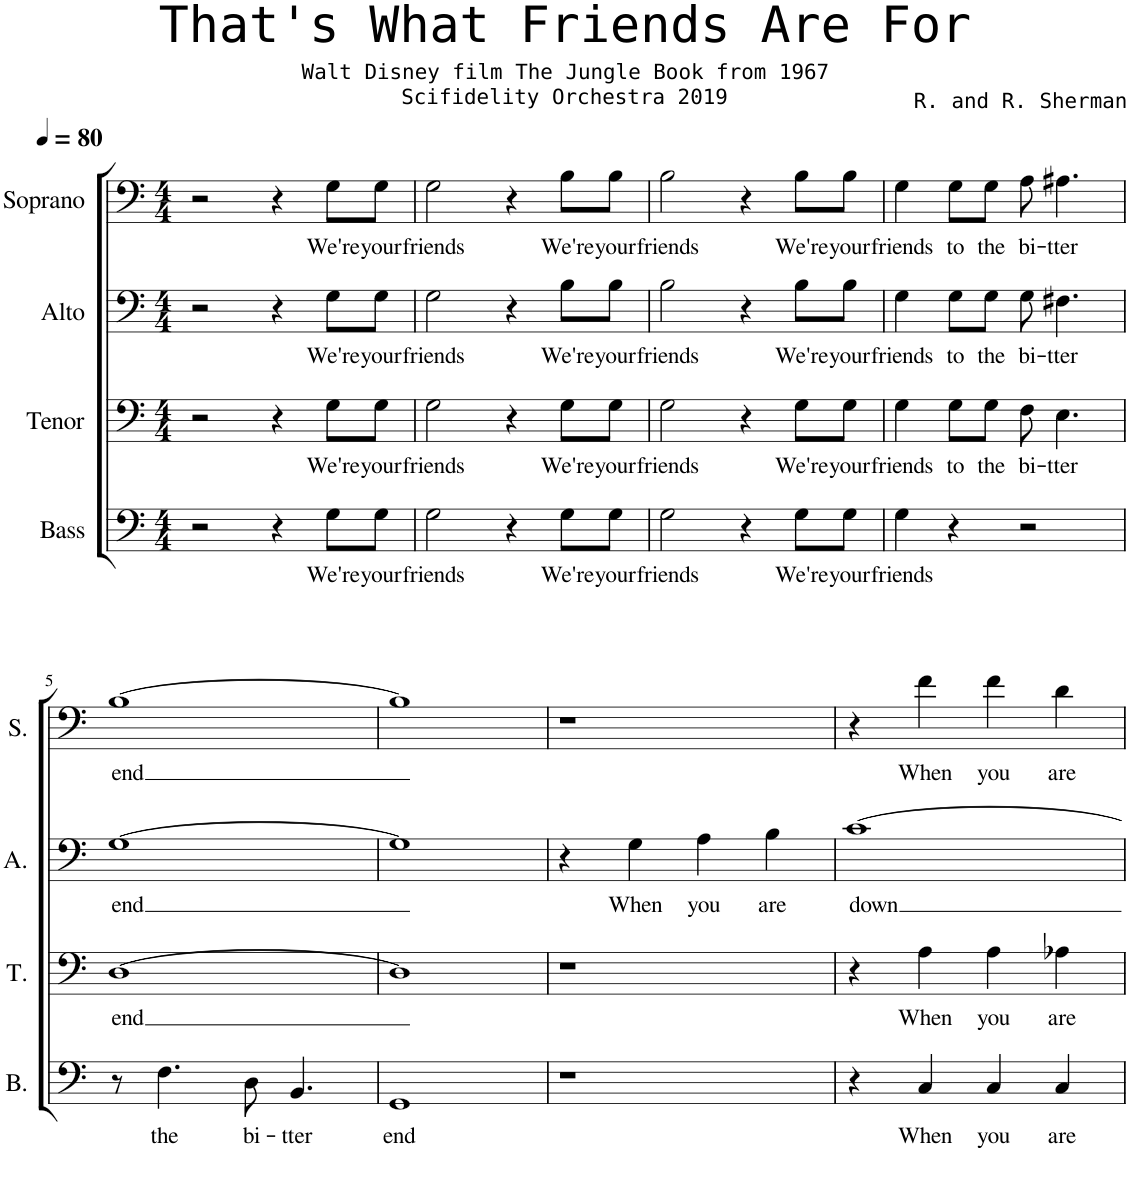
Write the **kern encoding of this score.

**kern	**text	**kern	**text	**kern	**text	**kern	**text
*part4	*part4	*part3	*part3	*part2	*part2	*part1	*part1
*staff4	*staff4	*staff3	*staff3	*staff2	*staff2	*staff1	*staff1
*I"Bass	*	*I"Tenor	*	*I"Alto	*	*I"Soprano	*
*I'B.	*	*I'T.	*	*I'A.	*	*I'S.	*
*clefF4	*	*clefF4	*	*clefF4	*	*clefF4	*
*k[]	*	*k[]	*	*k[]	*	*k[]	*
*M4/4	*	*M4/4	*	*M4/4	*	*M4/4	*
*MM80	*	*MM80	*	*MM80	*	*MM80	*
=1	=1	=1	=1	=1	=1	=1	=1
2r	.	2r	.	2r	.	2r	.
4r	.	4r	.	4r	.	4r	.
!	!LO:LY:b	!	!LO:LY:b	!	!LO:LY:b	!	!LO:LY:b
8G\L	We're	8G\L	We're	8G\L	We're	8G\L	We're
!	!LO:LY:b	!	!LO:LY:b	!	!LO:LY:b	!	!LO:LY:b
8G\J	your	8G\J	your	8G\J	your	8G\J	your
=2	=2	=2	=2	=2	=2	=2	=2
!	!LO:LY:b	!	!LO:LY:b	!	!LO:LY:b	!	!LO:LY:b
2G\	friends	2G\	friends	2G\	friends	2G\	friends
4r	.	4r	.	4r	.	4r	.
!	!LO:LY:b	!	!LO:LY:b	!	!LO:LY:b	!	!LO:LY:b
8G\L	We're	8G\L	We're	8B\L	We're	8B\L	We're
!	!LO:LY:b	!	!LO:LY:b	!	!LO:LY:b	!	!LO:LY:b
8G\J	your	8G\J	your	8B\J	your	8B\J	your
=3	=3	=3	=3	=3	=3	=3	=3
!	!LO:LY:b	!	!LO:LY:b	!	!LO:LY:b	!	!LO:LY:b
2G\	friends	2G\	friends	2B\	friends	2B\	friends
4r	.	4r	.	4r	.	4r	.
!	!LO:LY:b	!	!LO:LY:b	!	!LO:LY:b	!	!LO:LY:b
8G\L	We're	8G\L	We're	8B\L	We're	8B\L	We're
!	!LO:LY:b	!	!LO:LY:b	!	!LO:LY:b	!	!LO:LY:b
8G\J	your	8G\J	your	8B\J	your	8B\J	your
=4	=4	=4	=4	=4	=4	=4	=4
!	!LO:LY:b	!	!LO:LY:b	!	!LO:LY:b	!	!LO:LY:b
4G\	friends	4G\	friends	4G\	friends	4G\	friends
!	!	!	!LO:LY:b	!	!LO:LY:b	!	!LO:LY:b
4r	.	8G\L	to	8G\L	to	8G\L	to
!	!	!	!LO:LY:b	!	!LO:LY:b	!	!LO:LY:b
.	.	8G\J	the	8G\J	the	8G\J	the
!	!	!	!LO:LY:b	!	!LO:LY:b	!	!LO:LY:b
2r	.	8F\	bi-	8G\	bi-	8A\	bi-
!	!	!	!LO:LY:b	!	!LO:LY:b	!	!LO:LY:b
.	.	4.E\	-tter	4.F#X\	-tter	4.A#X\	-tter
!!LO:LB:g=z
=5	=5	=5	=5	=5	=5	=5	=5
!	!	!	!LO:LY:b	!	!LO:LY:b	!	!LO:LY:b
8r	.	[1D	end	[1G	end	[1B	end
!	!LO:LY:b	!	!	!	!	!	!
4.F\	the	.	.	.	.	.	.
!	!LO:LY:b	!	!	!	!	!	!
8D\	bi-	.	.	.	.	.	.
!	!LO:LY:b	!	!	!	!	!	!
4.BB/	-tter	.	.	.	.	.	.
=6	=6	=6	=6	=6	=6	=6	=6
!	!LO:LY:b	!	!	!	!	!	!
1GG	end	1D]	.	1G]	.	1B]	.
=7	=7	=7	=7	=7	=7	=7	=7
1r	.	1r	.	4r	.	1r	.
!	!	!	!	!	!LO:LY:b	!	!
.	.	.	.	4G\	When	.	.
!	!	!	!	!	!LO:LY:b	!	!
.	.	.	.	4A\	you	.	.
!	!	!	!	!	!LO:LY:b	!	!
.	.	.	.	4B\	are	.	.
=8	=8	=8	=8	=8	=8	=8	=8
!	!	!	!	!	!LO:LY:b	!	!
4r	.	4r	.	[1c	down	4r	.
!	!LO:LY:b	!	!LO:LY:b	!	!	!	!LO:LY:b
4C/	When	4A\	When	.	.	4f\	When
!	!LO:LY:b	!	!LO:LY:b	!	!	!	!LO:LY:b
4C/	you	4A\	you	.	.	4f\	you
!	!LO:LY:b	!	!LO:LY:b	!	!	!	!LO:LY:b
4C/	are	4A-X\	are	.	.	4d\	are
=	=	=	=	=	=	=	=
*-	*-	*-	*-	*-	*-	*-	*-
